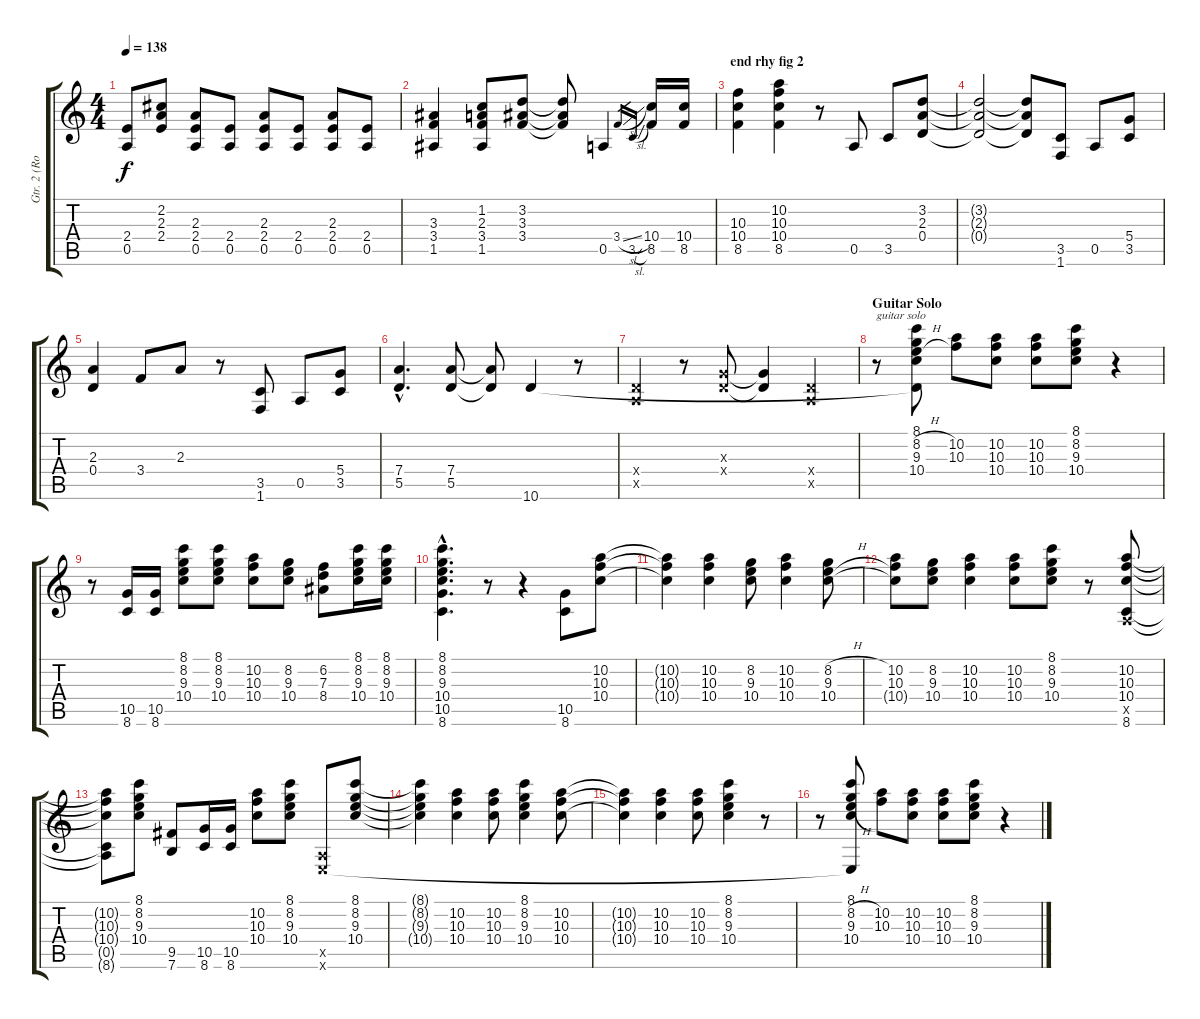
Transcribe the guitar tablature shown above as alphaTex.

\track ("Gtr. 2 (Ronnie B. Good)" "Gtr. 2 (Ro") {instrument overdrivenguitar}
\staff {score tabs}
\tuning (E4 B3 G3 D3 A2 E2) {hide}
\ts (4 4)
\tempo 138
\clef g2
\ks c
(2.4{t} 0.5{t}).8{dy f} (2.2 2.3 2.4).8 (2.3 2.4 0.5).8 (2.4 0.5).8 (2.3 2.4 0.5).8 (2.4 0.5).8 (2.3 2.4 0.5).8 (2.4 0.5).8 |
(3.3 3.4 1.5).4 (1.2 2.3 3.4 1.5).8 (3.2 3.3 3.4).8 (3.2{t} 3.3{t} 3.4{t}).8 0.5.4 3.4{sl}.16{gr} 3.5{sl}.16{gr} (10.4 8.5).16 (10.4 8.5).16 |
\section ("" "end rhy fig 2")
(10.3 10.4 8.5).4 (10.2 10.3 10.4 8.5).4 r.8 0.5.8 3.5.8 (3.2 2.3 0.4).8 |
(3.2{t} 2.3{t} 0.4{t}).2 (3.2{t} 2.3{t} 0.4{t}).8 (3.5 1.6).8 0.5.8 (5.4 3.5).8 |
(2.3 0.4).4 3.4.8 2.3.8 r.8 (3.5 1.6).8 0.5.8 (5.4 3.5).8 |
(7.4{hac} 5.5{hac}).4{d} (7.4 5.5).8 (7.4{t} 5.5{t}).8 10.6.4 r.8 |
(0.4{x} 0.5{x}).4 r.8 (0.3{x} 0.4{x}).8 (0.3{t} 0.4{t}).4 (0.4{x} 0.5{x}).4 |
\section ("" "Guitar Solo")
r.8{txt "guitar solo"} (8.1 8.2{h} 9.3{h} 10.4 10.6{t}).8 (10.2 10.3).8 (10.2 10.3 10.4).8 (10.2 10.3 10.4).8 (8.1 8.2 9.3 10.4).8 r.4 |
r.8 (10.5 8.6).16 (10.5 8.6).16 (8.1 8.2 9.3 10.4).8 (8.1 8.2 9.3 10.4).8 (10.2 10.3 10.4).8 (8.2 9.3 10.4).8 (6.2 7.3 8.4).8 (8.1 8.2 9.3 10.4).16 (8.1 8.2 9.3 10.4).16 |
(8.1{hac} 8.2{hac} 9.3{hac} 10.4{hac} 10.5{hac} 8.6{hac}).4{d} r.8 r.4 (10.5 8.6).8 (10.2 10.3 10.4).8 |
(10.2{t} 10.3{t} 10.4{t}).4 (10.2 10.3 10.4).4 (8.2 9.3 10.4).8 (10.2 10.3 10.4).4 (8.2{h} 9.3{h} 10.4).8 |
(10.2 10.3 10.4{t}).8 (8.2 9.3 10.4).8 (10.2 10.3 10.4).4 (10.2 10.3 10.4).8 (8.1 8.2 9.3 10.4).8 r.8 (10.2 10.3 10.4 0.5{x} 8.6).8 |
(10.2{t} 10.3{t} 10.4{t} 0.5{t} 8.6{t}).8 (8.1 8.2 9.3 10.4).8 (9.5 7.6).8 (10.5 8.6).16 (10.5 8.6).16 (10.2 10.3 10.4).8 (8.1 8.2 9.3 10.4).8 (0.5{x} 0.6{x}).8 (8.1 8.2 9.3 10.4).8 |
(8.1{t} 8.2{t} 9.3{t} 10.4{t}).4 (10.2 10.3 10.4).4 (10.2 10.3 10.4).8 (8.1 8.2 9.3 10.4).4 (10.2 10.3 10.4).8 |
(10.2{t} 10.3{t} 10.4{t}).4 (10.2 10.3 10.4).4 (10.2 10.3 10.4).8 (8.1 8.2 9.3 10.4).4 r.8 |
r.8 (8.1 8.2{h} 9.3{h} 10.4 0.6{t}).8 (10.2 10.3).8 (10.2 10.3 10.4).8 (10.2 10.3 10.4).8 (8.1 8.2 9.3 10.4).8 r.4
